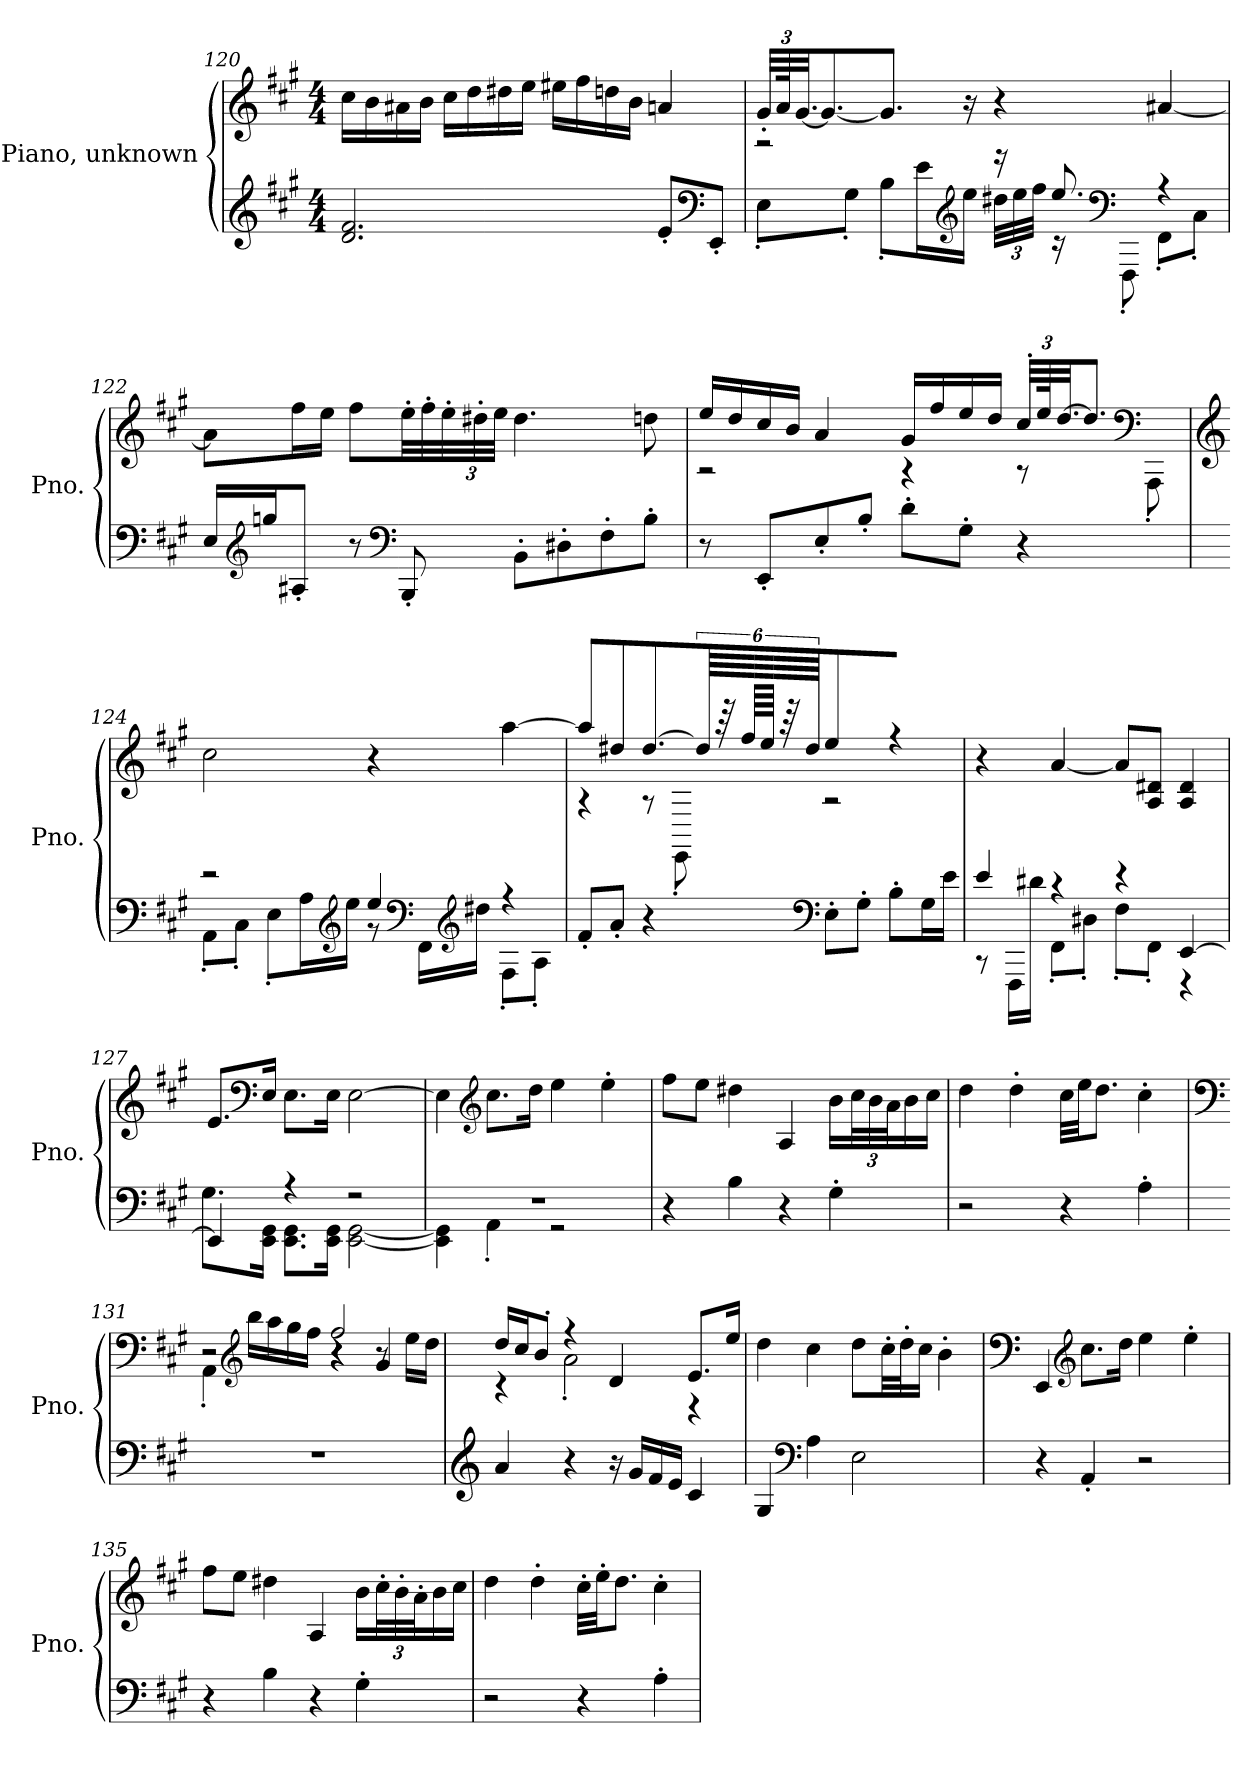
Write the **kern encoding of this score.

**kern	**kern
*part1	*part1
*staff2	*staff1
*I"Piano, unknown	*
*I'Pno.	*
!!LO:LB:g=z
*clefG2	*clefG2
*k[f#c#g#]	*k[f#c#g#]
*M4/4	*M4/4
=120	=120
2.d/ 2.f#/	16cc#\LL
.	16b\
.	16a#X\
.	16b\JJ
.	16cc#\LL
.	16dd\
.	16dd#X\
.	16ee\JJ
.	16ee#X\LL
.	16ff#\
.	16ddn\
.	16b\JJ
8e'/L	4an/
*clefF4	*
8EE'/J	.
=121	=121
*^	*
*	*	*Xbrackettup
2r	8E'\L	48g#'/LLL
.	.	96a/K
.	.	[48.g#/JJ
.	.	8.g#/_
.	8G#'\J	.
.	8B'\L	8.g#/J]
.	16e\L	.
*clefG2	*	*
.	16ee\JJ	16r
*	*Xbrackettup	*
16r	48dd#X\LLL	4r
.	48ee\	.
.	48ff#\JJJ	.
8.ee/	16r	.
*clefF4	*	*
.	8FFF#'\	.
4r	8FF#'\L	[4a#X/
.	8C#'\J	.
*v	*v	*
!!LO:LB:g=z
=122	=122
16E/LL	8a#\L]
*clefG2	*
16ggn/J	.
8A#X'/J	16ff#\L
.	16ee\JJ
8r	8ff#\L
*clefF4	*
8BBB'/	32ee'\LL
.	32ff#'\
.	48ee'\
.	48dd#X'\
.	48ee\JJJ
8BB'\L	4.dd#\
8D#X'\	.
8F#'\	.
8B'\J	8ddn\
=123	=123
*	*^
8r	16ee/LL	2r
.	16dd/	.
8EE'/L	16cc#/	.
.	16b/JJ	.
8E'/	4a/	.
8B'/J	.	.
8d'\L	16g#/LL	4r
.	16ff#/	.
8G#'\J	16ee/	.
.	16dd/JJ	.
4r	48cc#'/LLL	8r
.	96ee/K	.
.	[48.dd/JJ	.
.	8.dd/J]	.
*	*clefF4	*
.	.	8AAA'\
*	*v	*v
!!LO:PB:g=z
=124	=124
*	*clefG2
*^	*
2r	8AA'\L	2cc#\
.	8C#'\J	.
.	8E'\L	.
.	16A\L	.
*clefG2	*	*
.	16ee\JJ	.
4ee/	8r	4r
*clefF4	*	*
.	16FF#\LL	.
*clefG2	*	*
.	16dd#X\JJ	.
4r	8F#'\L	[4aa\
.	8A'\J	.
*v	*v	*
=125	=125
*	*^
8f#'/L	8aa/L]	4r
8a'/J	8dd#X/	.
4r	[8.dd#/	8r
.	.	8EE'\
*	*brackettup	*
.	96dd#/Jkkk]	.
.	96r	.
.	96ff#/LLLL	.
.	96ee/JJJJ	.
.	96r	.
.	96dd#/	.
*clefF4	*	*
8E'\L	4ee/	2r
8G#'\J	.	.
8B'\L	4r	.
16G#\L	.	.
16e\JJ	.	.
*	*v	*v
!!LO:LB:g=z
=126	=126
*^	*
4e/	8r	4r
.	16FFF#\LL	.
.	16d#X\JJ	.
4r	8FF#'\L	[4a/
.	8D#X'\J	.
4r	8F#'\L	8a/L]
.	8FF#'\J	8A/ 8d#X/J
[4EE/	4r	4A/ 4d#/
=127	=127	=127
4EE/]	8.G#\L	8.e/L
*	*	*clefF4
.	16EE\ 16GG#\Jk	16E/Jk
4r	8.EE\ 8.GG#\L	8.E\L
.	16EE\ 16GG#\Jk	16E\Jk
2r	[2EE\ [2GG#\	[2E\
=128	=128	=128
1r	4EE\] 4GG#\]	4E\]
*	*	*clefG2
.	4AA'\	8.cc#\L
.	.	16dd\Jk
.	2r	4ee\
.	.	4ee'\
*v	*v	*
=129	=129
4r	8ff#\L
.	8ee\J
4B\	4dd#X\
4r	4A/
4G#'\	16b\LL
*	*Xbrackettup
.	48cc#\L
.	48b\
.	48a\J
.	16b\
.	16cc#\JJ
!!LO:LB:g=z
=130	=130
2r	4dd\
.	4dd'\
4r	32cc#\LLL
.	32ee\JJ
.	8.dd\J
4A'\	4cc#'\
=131	=131
*	*clefF4
*	*^
*	*	*^
1r	2r	4AA'\	2r
*	*clefG2	*	*
.	.	16bb\LL	.
.	.	16aa\	.
.	.	16gg#\	.
.	.	16ff#\JJ	.
.	2ff#/	4r	4r
.	.	8r	4g#/
.	.	16ee\LL	.
.	.	16dd\JJ	.
*	*v	*v	*v
=132	=132
*clefG2	*
*	*^
4a/	16dd/LL	4r
.	16cc#/J	.
.	8b'/J	.
4r	4r	2a'\
16r	4d/	.
16g#/LL	.	.
16f#/	.	.
16e/JJ	.	.
4c#/	8.e/L	4r
.	16ee/Jk	.
*	*v	*v
=133	=133
4G#/	4dd\
*clefF4	*
4A\	4cc#\
2E\	8dd\L
.	32cc#'\LL
.	32dd'\J
.	16cc#\JJ
.	4b'\
!!LO:LB:g=z
=134	=134
*	*clefF4
4r	4EE/
*	*clefG2
4AA'/	8.cc#\L
.	16dd\Jk
2r	4ee\
.	4ee'\
=135	=135
4r	8ff#\L
.	8ee\J
4B\	4dd#X\
4r	4A/
4G#'\	16b\LL
.	48cc#'\L
.	48b'\
.	48a'\J
.	16b\
.	16cc#\JJ
=136	=136
2r	4dd\
.	4dd'\
4r	32cc#'\LLL
.	32ee'\JJ
.	8.dd\J
4A'\	4cc#'\
=	=
*-	*-
